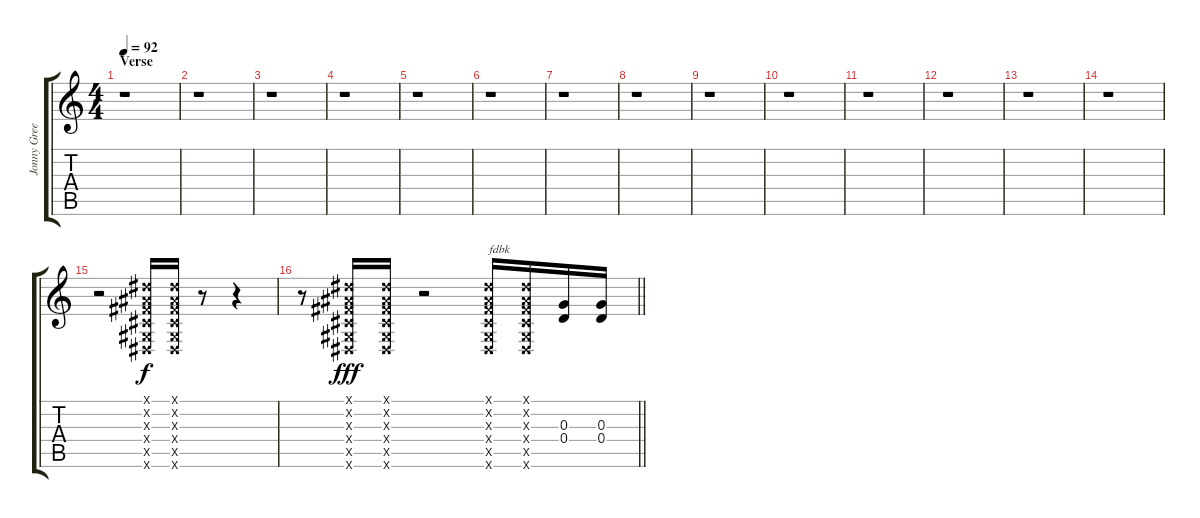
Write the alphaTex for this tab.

\track ("Jonny Greenwood-Solo Guitar" "Jonny Gree") {instrument overdrivenguitar}
\staff {score tabs}
\tuning (E4 B3 G3 D3 A2 E2) {hide}
\ts (4 4)
\section ("" "Verse")
\tempo 92
\clef g2
\ks c
r.1{dy f} |
r.1 |
r.1 |
r.1 |
r.1 |
r.1 |
r.1 |
r.1 |
r.1 |
r.1 |
r.1 |
r.1 |
r.1 |
r.1 |
r.2 (-1.1{x} -1.2{x} -1.3{x} -1.4{x} -1.5{x} -1.6{x}).16 (-1.1{x} -1.2{x} -1.3{x} -1.4{x} -1.5{x} -1.6{x}).16 r.8 r.4 |
\barLineRight lightlight
r.8 (-1.1{x} -1.2{x} -1.3{x} -1.4{x} -1.5{x} -1.6{x}).16{dy fff} (-1.1{x} -1.2{x} -1.3{x} -1.4{x} -1.5{x} -1.6{x}).16 r.2 (-1.1{x} -1.2{x} -1.3{x} -1.4{x} -1.5{x} -1.6{x}).16{txt "fdbk"} (-1.1{x} -1.2{x} -1.3{x} -1.4{x} -1.5{x} -1.6{x}).16 (0.3 0.4).16 (0.3 0.4).16
